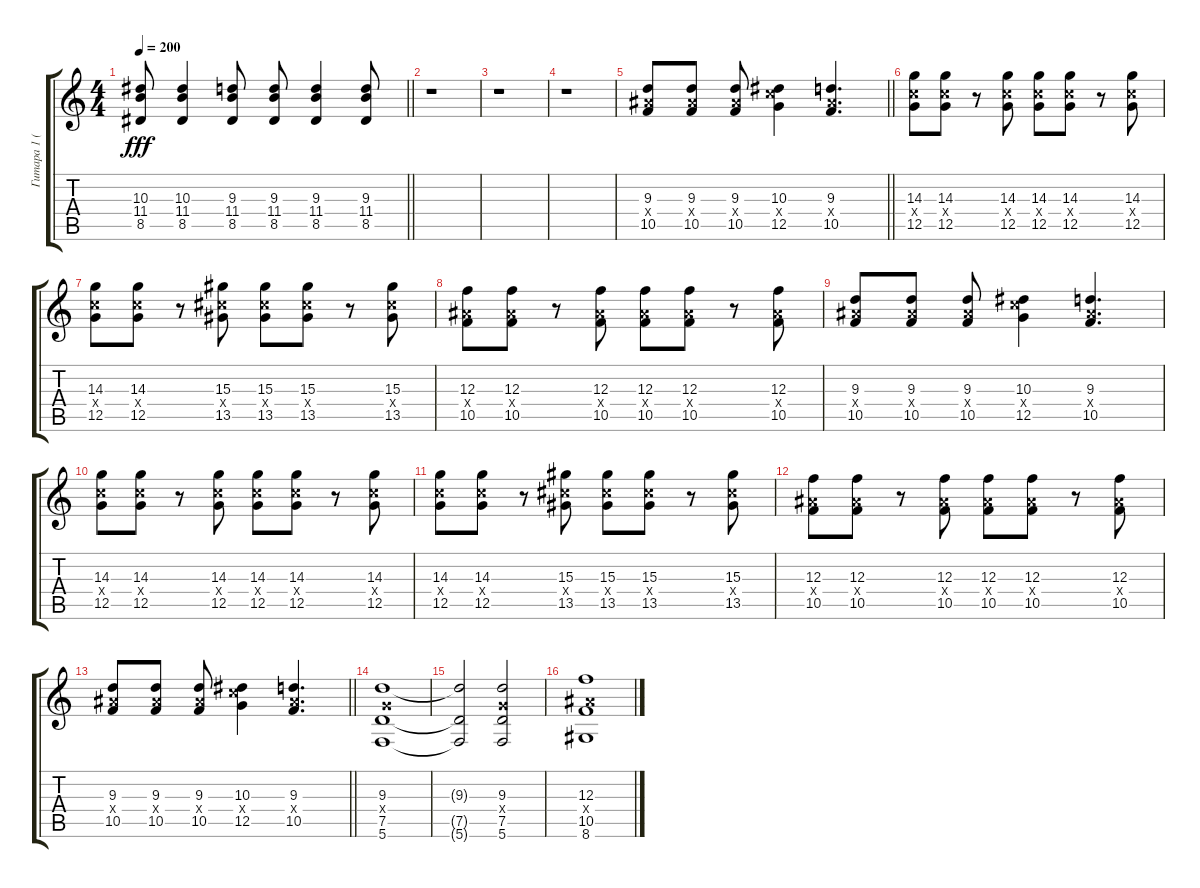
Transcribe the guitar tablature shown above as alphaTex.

\track ("Гитара 1 (перегруз)" "Гитара 1 (") {instrument overdrivenguitar}
\staff {score tabs}
\tuning (D4 A3 F3 C3 G2 C2) {hide}
\ts (4 4)
\tempo 200
\clef g2
\barLineRight lightlight
\ks c
(10.3 11.4 8.5).8{dy fff} (10.3 11.4 8.5).4 (9.3 11.4 8.5).8 (9.3 11.4 8.5).8 (9.3 11.4 8.5).4 (9.3 11.4 8.5).8 |
\section ("" " ")
r.1 |
r.1 |
r.1 |
\barLineRight lightlight
(9.3 10.4{x} 10.5).8 (9.3 10.4{x} 10.5).8 (9.3 10.4{x} 10.5).8 (10.3 12.4{x} 12.5).4 (9.3 10.4{x} 10.5).4{d} |
\section ("" " ")
(14.3 12.4{x} 12.5).8 (14.3 12.4{x} 12.5).8 r.8 (14.3 12.4{x} 12.5).8 (14.3 12.4{x} 12.5).8 (14.3 12.4{x} 12.5).8 r.8 (14.3 12.4{x} 12.5).8 |
(14.3 12.4{x} 12.5).8 (14.3 12.4{x} 12.5).8 r.8 (15.3 13.4{x} 13.5).8 (15.3 13.4{x} 13.5).8 (15.3 13.4{x} 13.5).8 r.8 (15.3 13.4{x} 13.5).8 |
(12.3 10.4{x} 10.5).8 (12.3 10.4{x} 10.5).8 r.8 (12.3 10.4{x} 10.5).8 (12.3 10.4{x} 10.5).8 (12.3 10.4{x} 10.5).8 r.8 (12.3 10.4{x} 10.5).8 |
(9.3 10.4{x} 10.5).8 (9.3 10.4{x} 10.5).8 (9.3 10.4{x} 10.5).8 (10.3 12.4{x} 12.5).4 (9.3 10.4{x} 10.5).4{d} |
(14.3 12.4{x} 12.5).8 (14.3 12.4{x} 12.5).8 r.8 (14.3 12.4{x} 12.5).8 (14.3 12.4{x} 12.5).8 (14.3 12.4{x} 12.5).8 r.8 (14.3 12.4{x} 12.5).8 |
(14.3 12.4{x} 12.5).8 (14.3 12.4{x} 12.5).8 r.8 (15.3 13.4{x} 13.5).8 (15.3 13.4{x} 13.5).8 (15.3 13.4{x} 13.5).8 r.8 (15.3 13.4{x} 13.5).8 |
(12.3 10.4{x} 10.5).8 (12.3 10.4{x} 10.5).8 r.8 (12.3 10.4{x} 10.5).8 (12.3 10.4{x} 10.5).8 (12.3 10.4{x} 10.5).8 r.8 (12.3 10.4{x} 10.5).8 |
\barLineRight lightlight
(9.3 10.4{x} 10.5).8 (9.3 10.4{x} 10.5).8 (9.3 10.4{x} 10.5).8 (10.3 12.4{x} 12.5).4 (9.3 10.4{x} 10.5).4{d} |
\section ("" " ")
(9.3 7.4{x} 7.5 5.6).1 |
(9.3{t} 7.5{t} 5.6{t}).2 (9.3 7.4{x} 7.5 5.6).2 |
(12.3 10.4{x} 10.5 8.6).1
